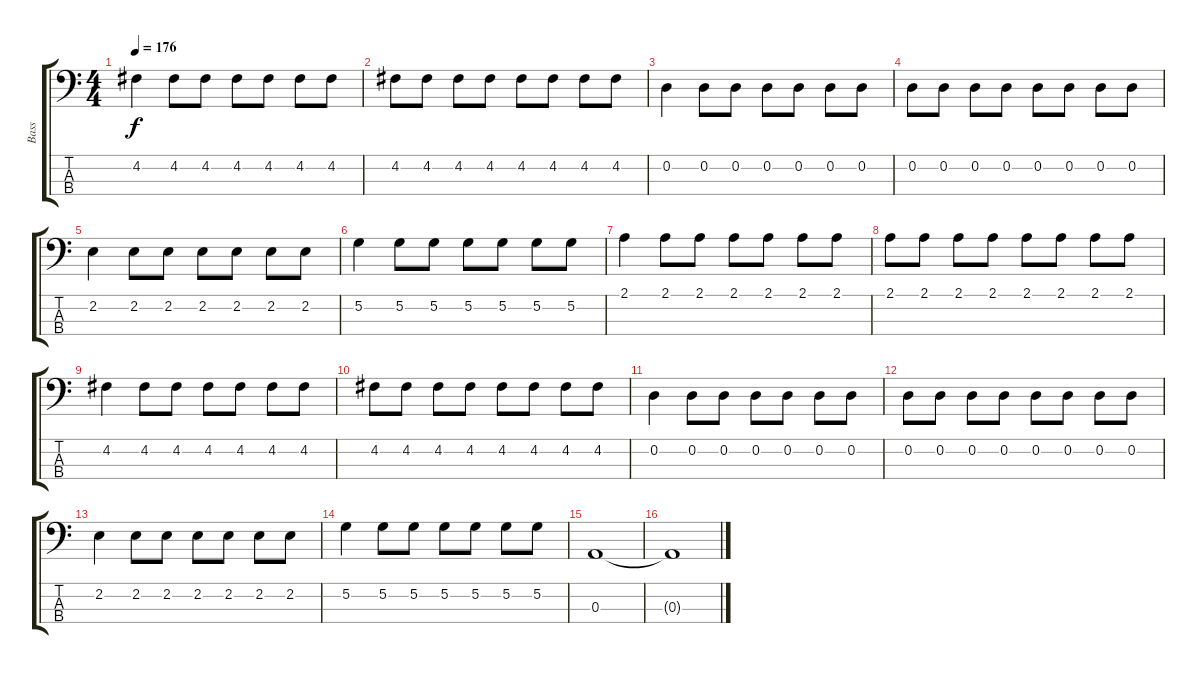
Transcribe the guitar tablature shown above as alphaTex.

\track ("Bass" "Bass") {instrument acousticguitarnylon}
\staff {score tabs}
\tuning (G2 D2 A1 E1) {hide}
\ts (4 4)
\tempo 176
\clef f4
\ks c
4.2.4{dy f} 4.2.8 4.2.8 4.2.8 4.2.8 4.2.8 4.2.8 |
4.2.8 4.2.8 4.2.8 4.2.8 4.2.8 4.2.8 4.2.8 4.2.8 |
0.2.4 0.2.8 0.2.8 0.2.8 0.2.8 0.2.8 0.2.8 |
0.2.8 0.2.8 0.2.8 0.2.8 0.2.8 0.2.8 0.2.8 0.2.8 |
2.2.4 2.2.8 2.2.8 2.2.8 2.2.8 2.2.8 2.2.8 |
5.2.4 5.2.8 5.2.8 5.2.8 5.2.8 5.2.8 5.2.8 |
2.1.4 2.1.8 2.1.8 2.1.8 2.1.8 2.1.8 2.1.8 |
2.1.8 2.1.8 2.1.8 2.1.8 2.1.8 2.1.8 2.1.8 2.1.8 |
4.2.4 4.2.8 4.2.8 4.2.8 4.2.8 4.2.8 4.2.8 |
4.2.8 4.2.8 4.2.8 4.2.8 4.2.8 4.2.8 4.2.8 4.2.8 |
0.2.4 0.2.8 0.2.8 0.2.8 0.2.8 0.2.8 0.2.8 |
0.2.8 0.2.8 0.2.8 0.2.8 0.2.8 0.2.8 0.2.8 0.2.8 |
2.2.4 2.2.8 2.2.8 2.2.8 2.2.8 2.2.8 2.2.8 |
5.2.4 5.2.8 5.2.8 5.2.8 5.2.8 5.2.8 5.2.8 |
0.3.1 |
0.3{t}.1
